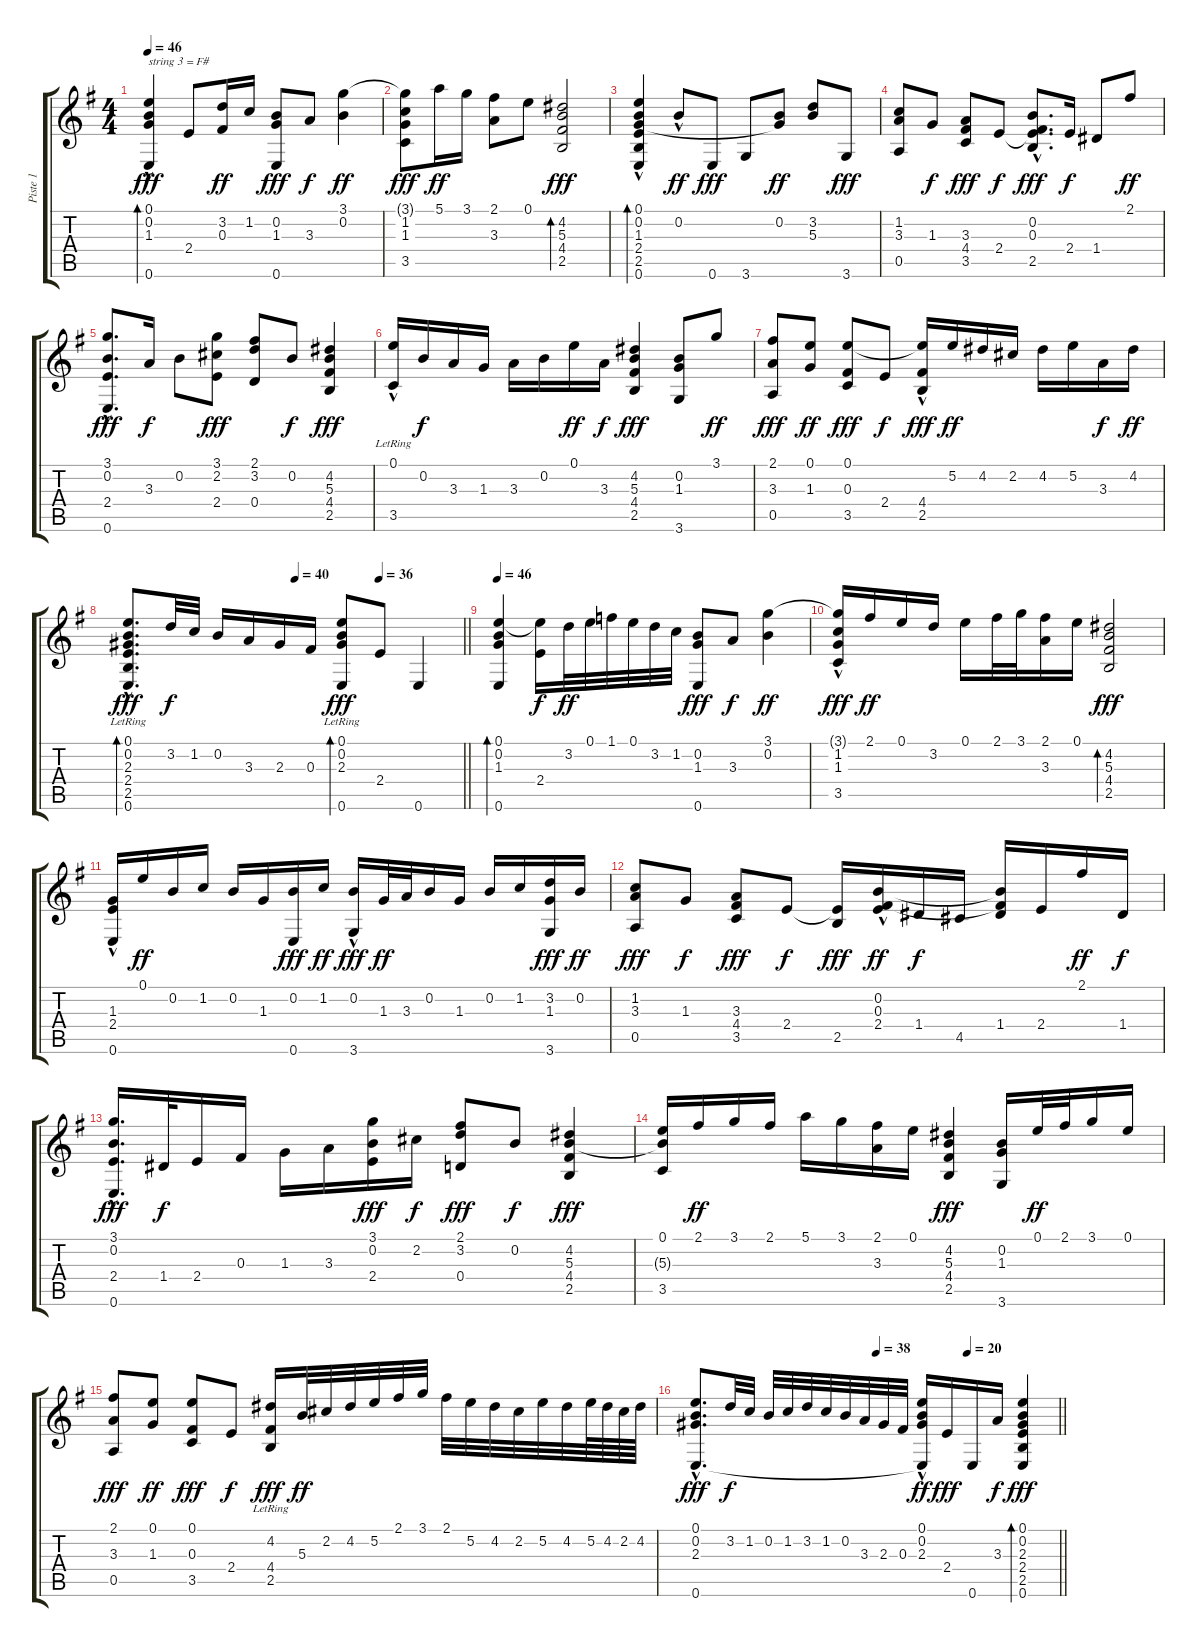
\track ("Piste 1" "Piste 1") {instrument acousticguitarnylon}
\staff {score tabs}
\tuning (E4 B3 Gb3 D3 A2 E2) {hide}
\ts (4 4)
\tempo 46
\clef g2
\ks eminor
(0.1{hac} 0.2{hac} 1.3{hac} 0.6).4{bd 120 txt "string 3 = F#" dy fff instrument acousticguitarnylon} 2.4.8 (3.2 0.3).16{dy ff} 1.2.16 (0.2 1.3 0.6).8{dy fff} 3.3.8{dy f} (3.1 0.2).4{dy ff} |
(3.1{t} 1.2 1.3 3.5).8{dy fff} 5.1.16{dy ff} 3.1.16 (2.1 3.3).8 0.1.8 (4.2 5.3 4.4 2.5).2{bd 120 dy fff} |
(0.1 0.2 1.3 2.4 2.5 0.6{hac}).4{bd 120} 0.2{hac}.8{dy ff} 0.6.8{dy fff} 3.6.8 (0.2 1.3{t}).8{dy ff} (3.2 5.3).8 3.6.8{dy fff} |
(1.2 3.3 0.5).8 1.3.8{dy f} (3.3 4.4 3.5).8{dy fff} 2.4.8{dy f} (0.2{hac} 0.3{hac} 2.4{hac t} 2.5{hac}).8{d dy fff} 2.4.16{dy f} 1.4.8 2.1.8{dy ff} |
(3.1{hac} 0.2{hac} 2.4{hac} 0.6{hac}).8{d dy fff} 3.3.16{dy f} 0.2.8 (3.1 2.2 2.4).8{dy fff} (2.1 3.2 0.4).8 0.2.8{dy f} (4.2 5.3 4.4 2.5).4{dy fff} |
(0.1{hac lr} 3.5).16 0.2.16{dy f} 3.3.16 1.3.16 3.3.16 0.2.16 0.1.16{dy ff} 3.3.16{dy f} (4.2 5.3 4.4 2.5).4{dy fff} (0.2 1.3 3.6).8 3.1.8{dy ff} |
(2.1 3.3 0.5).8{dy fff} (0.1 1.3).8{dy ff} (0.1 0.3 3.5).8{dy fff} 2.4.8{dy f} (0.1{t} 4.4{hac} 2.5).16{dy fff} 5.2.16{dy ff} 4.2.16 2.2.16 4.2.16 5.2.16 3.3.16{dy f} 4.2.16{dy ff} |
\tempo (40 0.5)
\tempo (36 0.75)
\barLineRight lightlight
(0.1{lr} 0.2{hac} 2.3{hac} 2.4{hac} 2.5{hac} 0.6{hac}).8{d bd 120 dy fff} 3.2.32{dy f} 1.2.32 0.2.16 3.3.16 2.3.16 0.3.16 (0.1{lr} 0.2 2.3 0.6).8{bd 120 dy fff} 2.4.8 0.6.4 |
\tempo 46
(0.1 0.2 1.3 0.6).4{bd 120} (0.1{t} 2.4).16{dy f} 3.2.32{dy ff} 0.1.32 1.1.32 0.1.32 3.2.32 1.2.32 (0.2 1.3 0.6).8{dy fff} 3.3.8{dy f} (3.1 0.2).4{dy ff} |
(3.1{t} 1.2{hac} 1.3{hac} 3.5).16{dy fff} 2.1.16{dy ff} 0.1.16 3.2.16 0.1.16 2.1.32 3.1.32 (2.1 3.3).16 0.1.16 (4.2 5.3 4.4 2.5).2{bd 240 dy fff} |
(1.3 2.4 0.6{hac}).16 0.1.16{dy ff} 0.2.16 1.2.16 0.2.16 1.3.16 (0.2 0.6).16{dy fff} 1.2.16{dy ff} (0.2 3.6{hac}).16{dy fff} 1.3.32{dy ff} 3.3.32 0.2.16 1.3.16 0.2.16 1.2.16 (3.2 1.3 3.6).16{dy fff} 0.2.16{dy ff} |
(1.2 3.3 0.5).8{dy fff} 1.3.8{dy f} (3.3 4.4 3.5).8{dy fff} 2.4.8{dy f} (2.4{t} 2.5).16{dy fff} (0.2{hac} 0.3{hac} 2.4).16{dy ff} 1.4.16{dy f} 4.5.16 (0.2{t} 0.3{t} 1.4).16 2.4.16 2.1.16{dy ff} 1.4.16{dy f} |
(3.1{hac} 0.2{hac} 2.4{hac} 0.6{hac}).16{d dy fff} 1.4.32{dy f} 2.4.16 0.3.16 1.3.16 3.3.16 (3.1 0.2 2.4).16{dy fff} 2.2.16{dy f} (2.1 3.2 0.4).8{dy fff} 0.2.8{dy f} (4.2 5.3 4.4 2.5).4{dy fff} |
(0.1 5.3{t} 3.5).16 2.1.16{dy ff} 3.1.16 2.1.16 5.1.16 3.1.16 (2.1 3.3).16 0.1.16 (4.2 5.3 4.4 2.5).4{dy fff} (0.2 1.3 3.6).16 0.1.32{dy ff} 2.1.32 3.1.16 0.1.16 |
(2.1 3.3 0.5).8{dy fff} (0.1 1.3).8{dy ff} (0.1 0.3 3.5).8{dy fff} 2.4.8{dy f} (4.2 4.4 2.5{lr}).16{dy fff} 5.3.32{dy ff} 2.2.32 4.2.32 5.2.32 2.1.32 3.1.32 2.1.32 5.2.32 4.2.32 2.2.32 5.2.32 4.2.32 5.2.64 4.2.64 2.2.64 4.2.64 |
\tempo (38 0.5)
\tempo (20 0.75)
\barLineRight lightlight
(0.1 0.2{hac} 2.3{hac} 0.6{hac}).8{d dy fff} 3.2.32{dy f} 1.2.32 0.2.32 1.2.32 3.2.32 1.2.32 0.2.32 3.3.32 2.3.32 0.3.32 (0.1 0.2 2.3{hac} 0.6{t}).16{dy ff} 2.4.16{dy fff} 0.6.16 3.3.16{dy f} (0.1 0.2 2.3 2.4 2.5 0.6).4{bd 60 dy fff}
